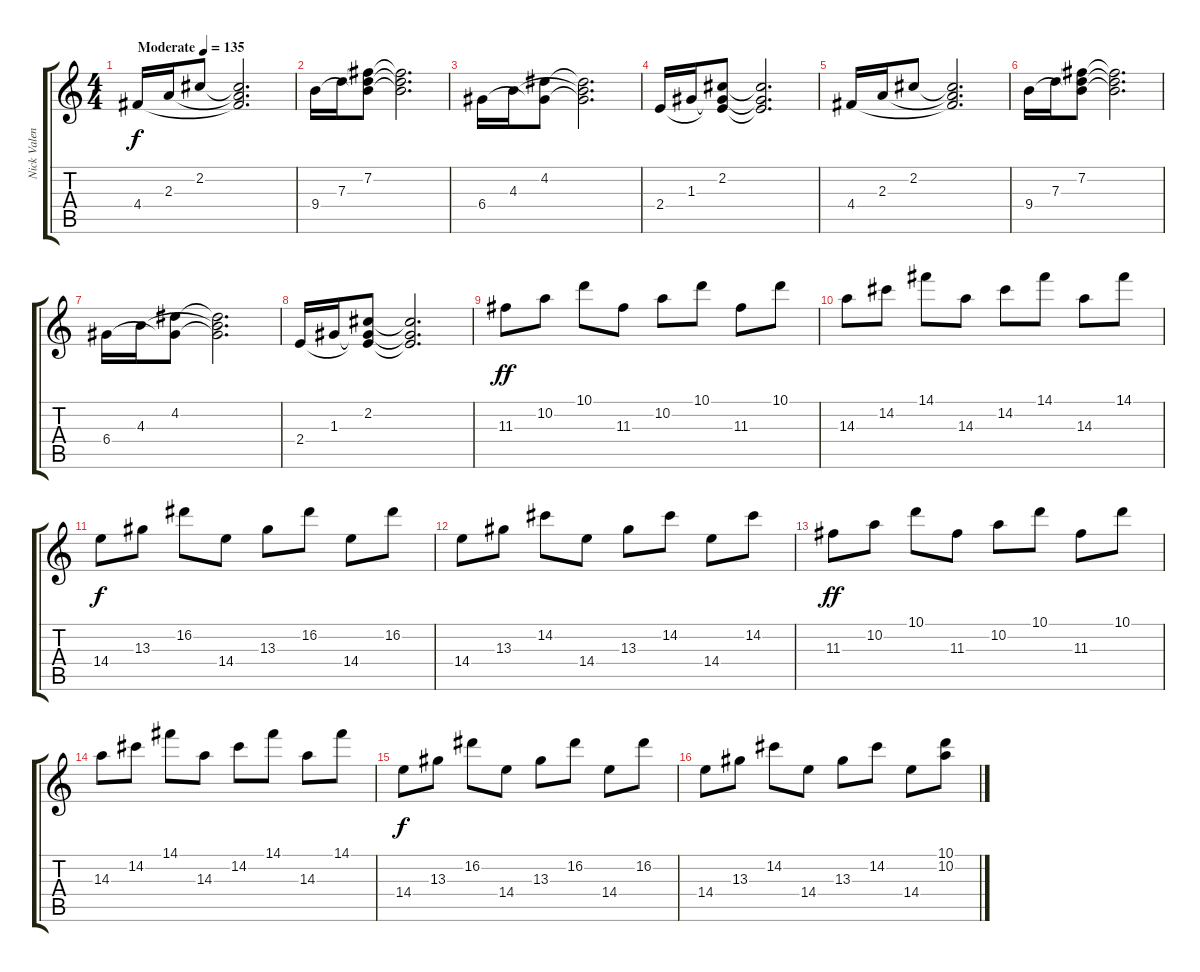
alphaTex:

\track ("Nick Valensi" "Nick Valen") {instrument electricguitarclean}
\staff {score tabs}
\tuning (E4 B3 G3 D3 A2 E2) {hide}
\ts (4 4)
\tempo (135 "Moderate")
\clef g2
\ks c
4.4.16{dy f instrument electricguitarclean} 2.3.16 2.2.8 (2.2{t} 2.3{t} 4.4{t}).2{d} |
9.4.16 7.3.16 (7.2 7.3{t} 9.4{t}).8 (7.2{t} 7.3{t} 9.4{t}).2{d} |
6.4.16 4.3.16 (4.2 6.4{t}).8 (4.2{t} 4.3{t} 6.4{t}).2{d} |
2.4.16 1.3.16 (2.2 1.3{t} 2.4{t}).8 (2.2{t} 1.3{t} 2.4{t}).2{d} |
4.4.16 2.3.16 2.2.8 (2.2{t} 2.3{t} 4.4{t}).2{d} |
9.4.16 7.3.16 (7.2 7.3{t} 9.4{t}).8 (7.2{t} 7.3{t} 9.4{t}).2{d} |
6.4.16 4.3.16 (4.2 6.4{t}).8 (4.2{t} 4.3{t} 6.4{t}).2{d} |
2.4.16 1.3.16 (2.2 1.3{t} 2.4{t}).8 (2.2{t} 1.3{t} 2.4{t}).2{d} |
11.3.8{dy ff} 10.2.8 10.1.8 11.3.8 10.2.8 10.1.8 11.3.8 10.1.8 |
14.3.8 14.2.8 14.1.8 14.3.8 14.2.8 14.1.8 14.3.8 14.1.8 |
14.4.8{dy f} 13.3.8 16.2.8 14.4.8 13.3.8 16.2.8 14.4.8 16.2.8 |
14.4.8 13.3.8 14.2.8 14.4.8 13.3.8 14.2.8 14.4.8 14.2.8 |
11.3.8{dy ff} 10.2.8 10.1.8 11.3.8 10.2.8 10.1.8 11.3.8 10.1.8 |
14.3.8 14.2.8 14.1.8 14.3.8 14.2.8 14.1.8 14.3.8 14.1.8 |
14.4.8{dy f} 13.3.8 16.2.8 14.4.8 13.3.8 16.2.8 14.4.8 16.2.8 |
14.4.8 13.3.8 14.2.8 14.4.8 13.3.8 14.2.8 14.4.8 (10.1 10.2).8
